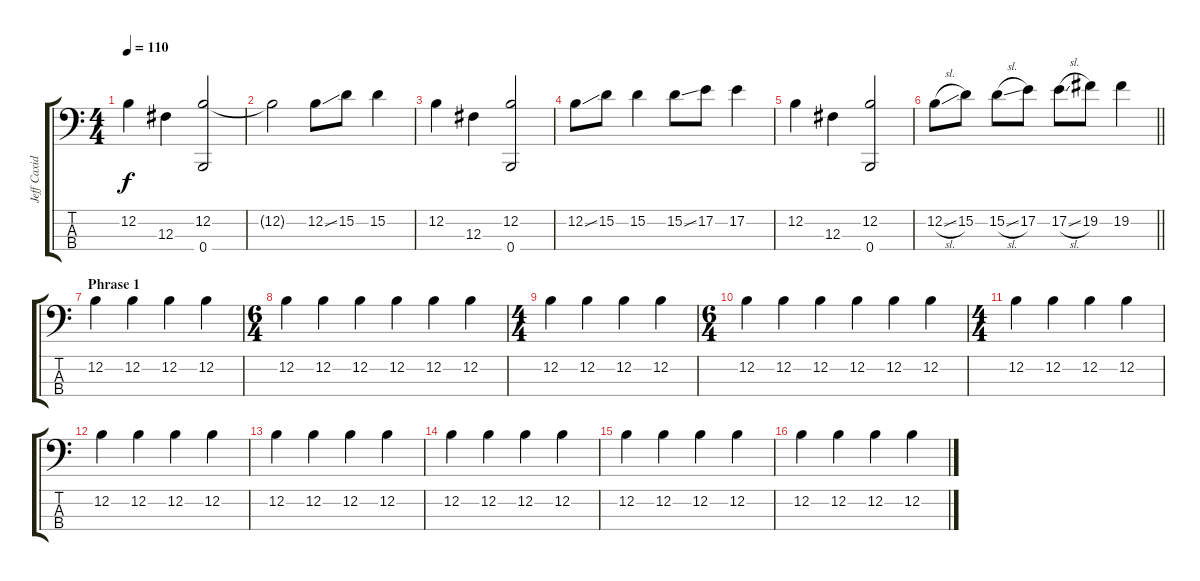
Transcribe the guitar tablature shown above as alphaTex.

\track ("Jeff Caxide" "Jeff Caxid") {instrument electricbassfinger}
\staff {score tabs}
\tuning (E2 B1 Gb1 B0) {hide}
\ts (4 4)
\tempo 110
\clef f4
\ks c
12.2.4{dy f} 12.3.4 (12.2 0.4).2 |
12.2{t}.2 12.2{ss}.8 15.2.8 15.2.4 |
12.2.4 12.3.4 (12.2 0.4).2 |
12.2{ss}.8 15.2.8 15.2.4 15.2{ss}.8 17.2.8 17.2.4 |
12.2.4 12.3.4 (12.2 0.4).2 |
\barLineRight lightlight
12.2{sl}.8 15.2.8 15.2{sl}.8 17.2.8 17.2{sl}.8 19.2.8 19.2.4 |
\section ("" "Phrase 1")
12.2.4 12.2.4 12.2.4 12.2.4 |
\ts (6 4)
12.2.4 12.2.4 12.2.4 12.2.4 12.2.4 12.2.4 |
\ts (4 4)
12.2.4 12.2.4 12.2.4 12.2.4 |
\ts (6 4)
12.2.4 12.2.4 12.2.4 12.2.4 12.2.4 12.2.4 |
\ts (4 4)
12.2.4 12.2.4 12.2.4 12.2.4 |
12.2.4 12.2.4 12.2.4 12.2.4 |
12.2.4 12.2.4 12.2.4 12.2.4 |
12.2.4 12.2.4 12.2.4 12.2.4 |
12.2.4 12.2.4 12.2.4 12.2.4 |
12.2.4 12.2.4 12.2.4 12.2.4
